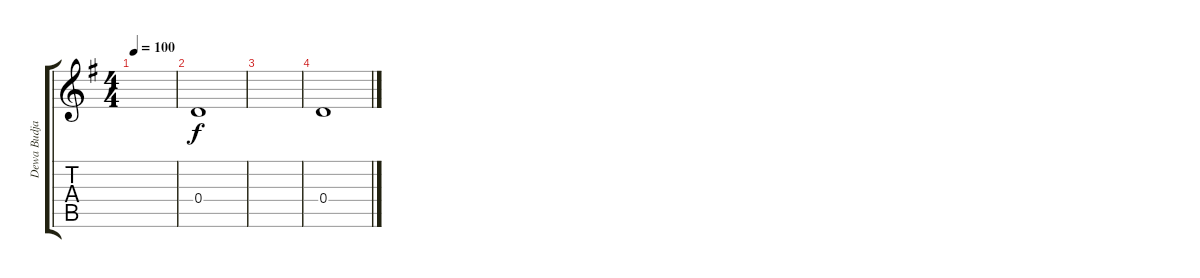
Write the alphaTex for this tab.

\track ("Dewa Budjana" "Dewa Budja") {instrument electricguitarjazz}
\staff {score tabs}
\tuning (E4 B3 G3 D3 A2 E2) {hide}
\ts (4 4)
\tempo 100
\clef g2
\ks g
|
0.4.1 |
|
0.4.1
